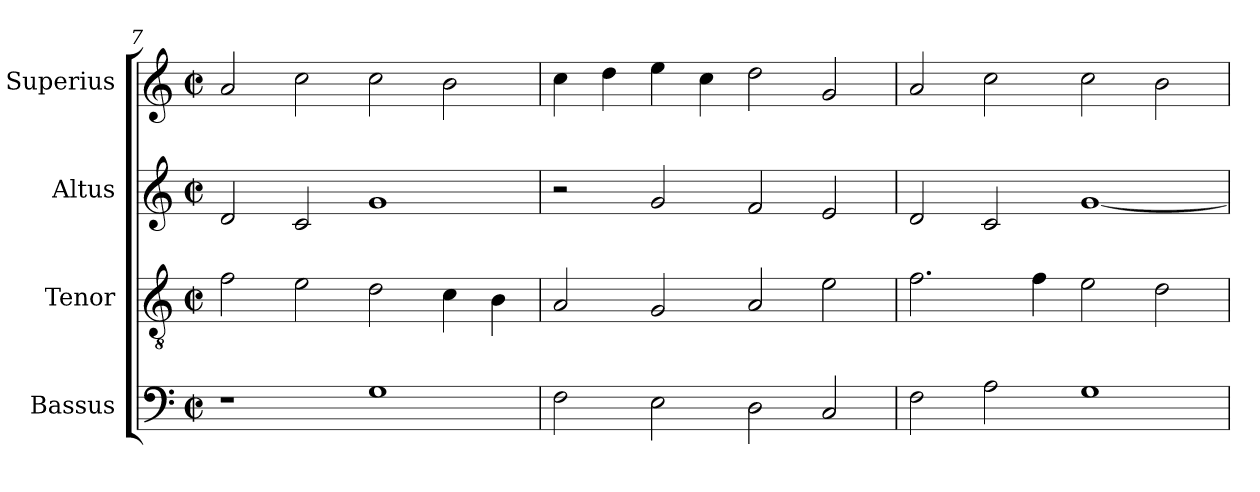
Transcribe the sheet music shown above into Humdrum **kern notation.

**kern	**kern	**kern	**kern
*part4	*part3	*part2	*part1
*staff4	*staff3	*staff2	*staff1
*I"Bassus	*I"Tenor	*I"Altus	*I"Superius
*I'B.	*I'T.	*I'A.	*I'S.
*clefF4	*clefGv2	*clefG2	*clefG2
*	*ITrd7c12	*	*
*k[]	*k[]	*k[]	*k[]
*C:	*C:	*C:	*C:
*M2/2	*M2/2	*M2/2	*M2/2
*met(c|)	*met(c|)	*met(c|)	*met(c|)
=7	=7	=7	=7
1r	2Fi\	2di/	2ai/
.	2Ei\	2ci/	2cci\
1Gi	2Di\	1gi	2cci\
.	4Ci\	.	2bi\
.	4BBi\	.	.
=8	=8	=8	=8
2Fi\	2AAi/	2r	4cci\
.	.	.	4ddi\
2Ei\	2GGi/	2gi/	4eei\
.	.	.	4cci\
2Di\	2AAi/	2fi/	2ddi\
2Ci/	2Ei\	2ei/	2gi/
=9	=9	=9	=9
2Fi\	2.Fi\	2di/	2ai/
2Ai\	.	2ci/	2cci\
.	4Fi\	.	.
1Gi	2Ei\	[<1gi	2cci\
.	2Di\	.	2bi\
=	=	=	=
*-	*-	*-	*-
